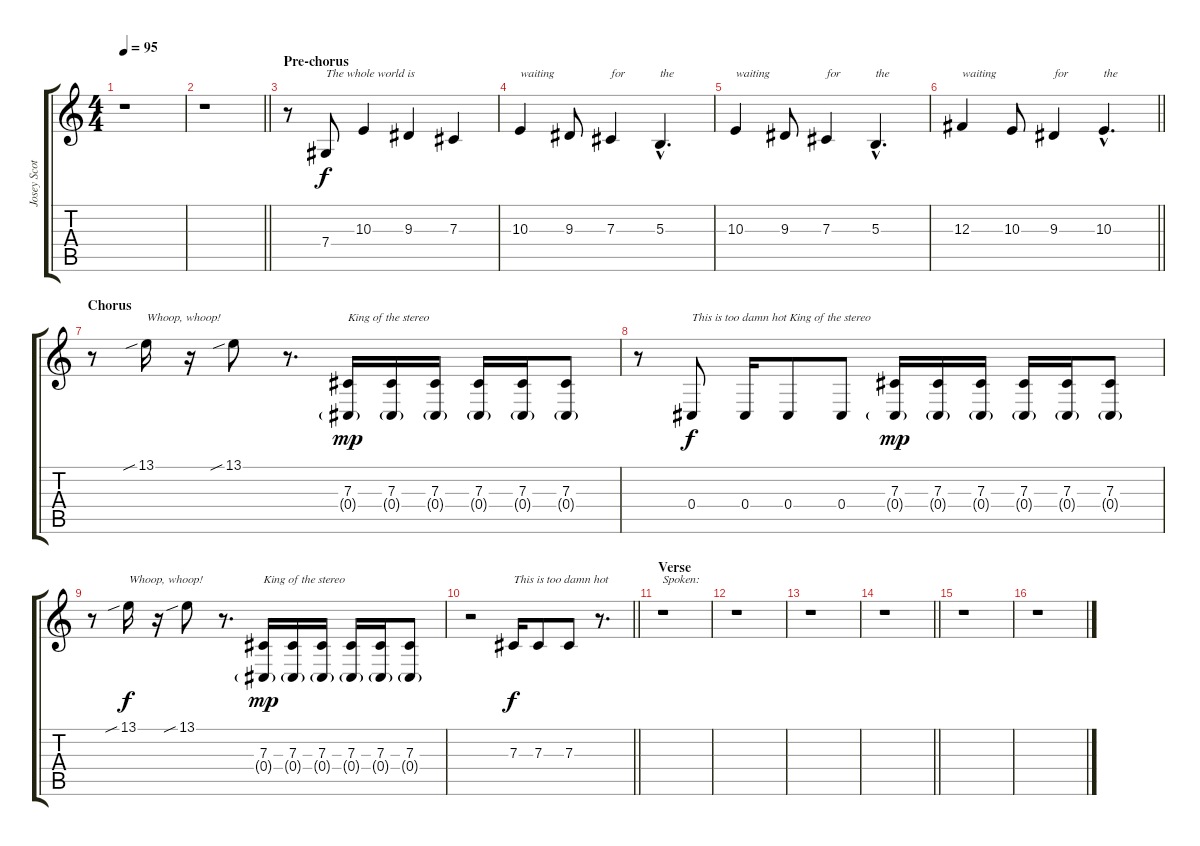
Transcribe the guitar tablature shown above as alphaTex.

\track ("Josey Scott (Lead Vocals)" "Josey Scot") {instrument violin}
\staff {score tabs}
\tuning (Eb4 Bb3 Gb3 Db3 Ab2 Db2) {hide}
\ts (4 4)
\tempo 95
\clef g2
\ks c
r.1{dy f} |
\barLineRight lightlight
r.1 |
\section ("" "Pre-chorus")
r.8 7.4.8{txt "The whole world is"} 10.3.4 9.3.4 7.3.4 |
10.3.4{txt "waiting"} 9.3.8 7.3.4{txt "for"} 5.3{hac}.4{d txt "the"} |
10.3.4{txt "waiting"} 9.3.8 7.3.4{txt "for"} 5.3{hac}.4{d txt "the"} |
\barLineRight lightlight
12.3.4{txt "waiting"} 10.3.8 9.3.4{txt "for"} 10.3{hac}.4{d txt "the"} |
\section ("" "Chorus")
r.8 13.1{sib}.16{txt "Whoop, whoop!"} r.16 13.1{sib}.8 r.8{d} (7.3 0.4{g}).16{txt "King of the stereo" dy mp} (7.3 0.4{g}).16 (7.3 0.4{g}).16 (7.3 0.4{g}).16 (7.3 0.4{g}).16 (7.3 0.4{g}).8 |
r.8 0.4.8{txt "This is too damn hot King of the stereo" dy f} 0.4.16 0.4.8 0.4.8 (7.3 0.4{g}).16{dy mp} (7.3 0.4{g}).16 (7.3 0.4{g}).16 (7.3 0.4{g}).16 (7.3 0.4{g}).16 (7.3 0.4{g}).8 |
r.8 13.1{sib}.16{txt "Whoop, whoop!" dy f} r.16 13.1{sib}.8 r.8{d} (7.3 0.4{g}).16{txt "King of the stereo" dy mp} (7.3 0.4{g}).16 (7.3 0.4{g}).16 (7.3 0.4{g}).16 (7.3 0.4{g}).16 (7.3 0.4{g}).8 |
\barLineRight lightlight
r.2 7.3.16{txt "This is too damn hot" dy f} 7.3.8 7.3.8 r.8{d} |
\section ("" "Verse")
r.1{txt "Spoken:"} |
r.1 |
r.1 |
\barLineRight lightlight
r.1 |
r.1 |
r.1
